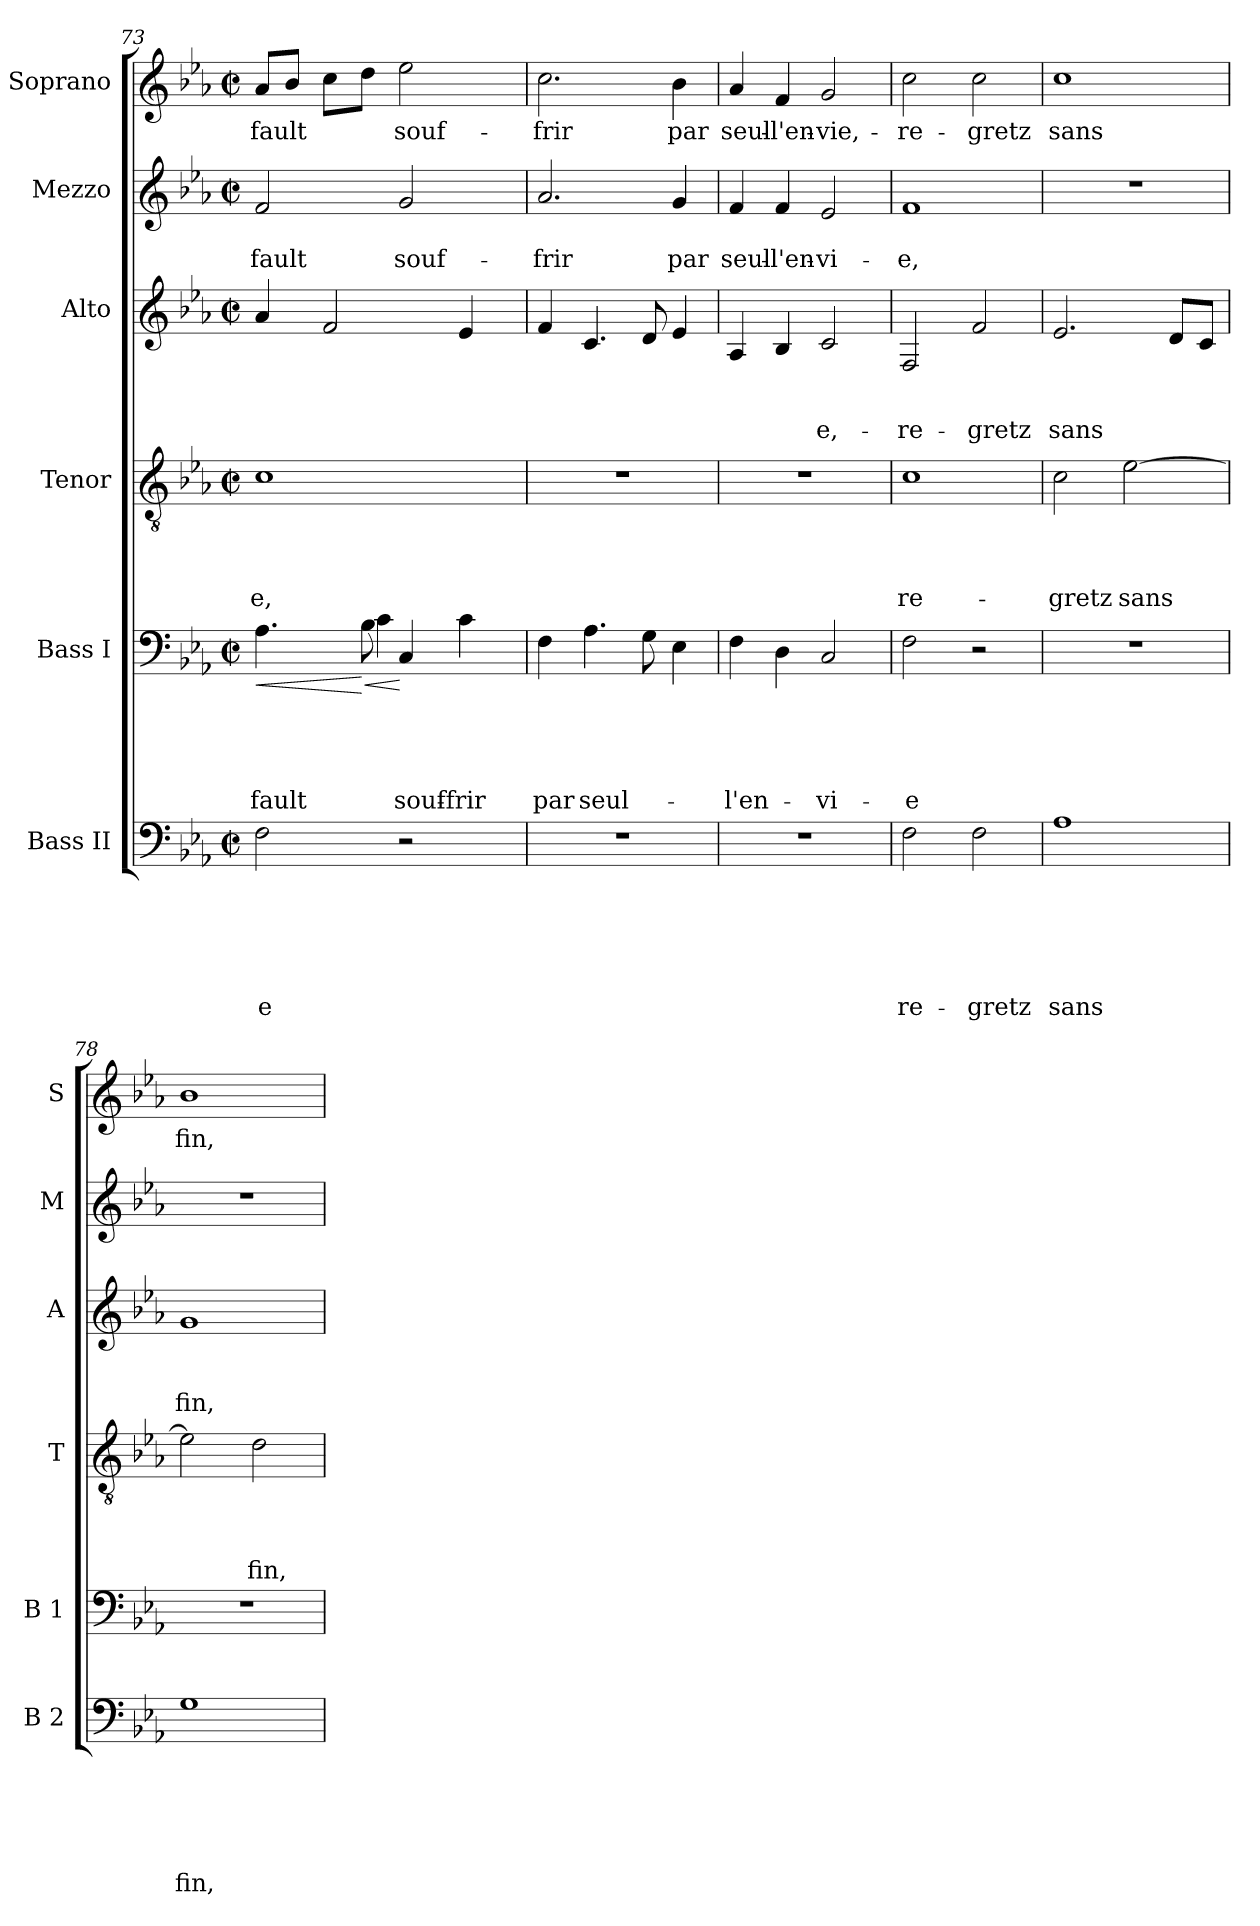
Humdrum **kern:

**kern	**text	**text	**text	**text	**text	**text	**kern	**text	**text	**text	**text	**text	**dynam	**kern	**text	**text	**text	**text	**kern	**text	**text	**text	**kern	**text	**text	**kern	**text
*part6	*part6	*part6	*part6	*part6	*part6	*part6	*part5	*part5	*part5	*part5	*part5	*part5	*part5	*part4	*part4	*part4	*part4	*part4	*part3	*part3	*part3	*part3	*part2	*part2	*part2	*part1	*part1
*staff6	*staff6	*staff6	*staff6	*staff6	*staff6	*staff6	*staff5	*staff5	*staff5	*staff5	*staff5	*staff5	*staff5	*staff4	*staff4	*staff4	*staff4	*staff4	*staff3	*staff3	*staff3	*staff3	*staff2	*staff2	*staff2	*staff1	*staff1
*I"Bass II	*	*	*	*	*	*	*I"Bass I	*	*	*	*	*	*	*I"Tenor	*	*	*	*	*I"Alto	*	*	*	*I"Mezzo	*	*	*I"Soprano	*
*I'B 2	*	*	*	*	*	*	*I'B 1	*	*	*	*	*	*	*I'T	*	*	*	*	*I'A	*	*	*	*I'M	*	*	*I'S	*
*clefF4	*	*	*	*	*	*	*clefF4	*	*	*	*	*	*	*clefGv2	*	*	*	*	*clefG2	*	*	*	*clefG2	*	*	*clefG2	*
*k[b-e-a-]	*	*	*	*	*	*	*k[b-e-a-]	*	*	*	*	*	*	*k[b-e-a-]	*	*	*	*	*k[b-e-a-]	*	*	*	*k[b-e-a-]	*	*	*k[b-e-a-]	*
*E-:	*	*	*	*	*	*	*E-:	*	*	*	*	*	*	*E-:	*	*	*	*	*E-:	*	*	*	*E-:	*	*	*E-:	*
*M2/2	*	*	*	*	*	*	*M2/2	*	*	*	*	*	*	*M2/2	*	*	*	*	*M2/2	*	*	*	*M2/2	*	*	*M2/2	*
*met(c|)	*	*	*	*	*	*	*met(c|)	*	*	*	*	*	*	*met(c|)	*	*	*	*	*met(c|)	*	*	*	*met(c|)	*	*	*met(c|)	*
=73	=73	=73	=73	=73	=73	=73	=73	=73	=73	=73	=73	=73	=73	=73	=73	=73	=73	=73	=73	=73	=73	=73	=73	=73	=73	=73	=73
!	!	!	!	!	!	!LO:LY:b	!	!	!	!	!	!LO:LY:b	!LO:HP:b	!	!	!	!	!LO:LY:b	!	!	!	!	!	!	!LO:LY:b	!	!LO:LY:b
*	*	*	*	*	*	*	*^	*	*	*	*	*	*	*	*	*	*	*	*	*	*	*	*	*	*	*	*
*	*	*	*	*	*	*	*	*^	*	*	*	*	*	*	*	*	*	*	*	*	*	*	*	*	*	*	*	*
*	*	*	*	*	*	*	*	*	*^	*	*	*	*	*	*	*	*	*	*	*	*	*	*	*	*	*	*	*	*
2F\	.	.	.	.	.	-e	8..ryy	4.A-\	4.ryy	4.ryy	.	.	.	.	fault	<	1c	.	.	.	-e,	4a-/	.	.	.	2f/	.	fault	8a-/L	fault
.	.	.	.	.	.	.	.	.	.	.	.	.	.	.	.	.	.	.	.	.	.	.	.	.	.	.	.	.	8b-/J	.
.	.	.	.	.	.	.	8ryy	.	.	.	.	.	.	.	.	.	.	.	.	.	.	.	.	.	.	.	.	.	.	.
.	.	.	.	.	.	.	.	.	.	.	.	.	.	.	.	.	.	.	.	.	.	2f/	.	.	.	.	.	.	8cc\L	.
.	.	.	.	.	.	.	32ryy	.	.	.	.	.	.	.	.	.	.	.	.	.	.	.	.	.	.	.	.	.	.	.
!	!	!	!	!	!	!	!	!	!	!	!	!	!	!	!	!LO:HP:n=1:b	!	!	!	!	!	!	!	!	!	!	!	!	!	!
.	.	.	.	.	.	.	2ryy	16.ryy	8B->\	4c\	.	.	.	.	.	[ <	.	.	.	.	.	.	.	.	.	.	.	.	8dd\J	.
.	.	.	.	.	.	.	.	2ryy	.	.	.	.	.	.	.	.	.	.	.	.	.	.	.	.	.	.	.	.	.	.
!	!	!	!	!	!	!	!	!	!	!	!	!	!	!	!LO:LY:b	!	!	!	!	!	!	!	!	!	!	!	!	!LO:LY:b	!	!LO:LY:b
2r	.	.	.	.	.	.	.	.	4C/	.	.	.	.	.	souf-	[	.	.	.	.	.	.	.	.	.	2g/	.	souf-	2ee-\	souf-
.	.	.	.	.	.	.	.	.	.	4.ryy	.	.	.	.	.	.	.	.	.	.	.	.	.	.	.	.	.	.	.	.
!	!	!	!	!	!	!	!	!	!	!	!	!	!	!	!LO:LY:b	!	!	!	!	!	!	!	!	!	!	!	!	!	!	!
.	.	.	.	.	.	.	.	.	4c\	.	.	.	.	.	-frir-	.	.	.	.	.	.	4e-/	.	.	.	.	.	.	.	.
.	.	.	.	.	.	.	8ryy	.	.	.	.	.	.	.	.	.	.	.	.	.	.	.	.	.	.	.	.	.	.	.
.	.	.	.	.	.	.	.	32ryy	.	.	.	.	.	.	.	.	.	.	.	.	.	.	.	.	.	.	.	.	.	.
*	*	*	*	*	*	*	*	*v	*v	*v	*	*	*	*	*	*	*	*	*	*	*	*	*	*	*	*	*	*	*	*
!!LO:LB:g=z
=74	=74	=74	=74	=74	=74	=74	=74	=74	=74	=74	=74	=74	=74	=74	=74	=74	=74	=74	=74	=74	=74	=74	=74	=74	=74	=74	=74	=74
!	!	!	!	!	!	!	!	!	!	!	!	!	!LO:LY:b	!	!	!	!	!	!	!	!	!	!	!	!	!LO:LY:b	!	!LO:LY:b
*	*	*	*	*	*	*	*v	*v	*	*	*	*	*	*	*	*	*	*	*	*	*	*	*	*	*	*	*	*
1r	.	.	.	.	.	.	4F\	.	.	.	.	-par	.	1r	.	.	.	.	4f/	.	.	.	2.a-/	.	-frir	2.cc\	-frir
!	!	!	!	!	!	!	!	!	!	!	!	!LO:LY:b	!	!	!	!	!	!	!	!	!	!	!	!	!	!	!
.	.	.	.	.	.	.	4.A-\	.	.	.	.	seul-	.	.	.	.	.	.	4.c/	.	.	.	.	.	.	.	.
.	.	.	.	.	.	.	8G\	.	.	.	.	.	.	.	.	.	.	.	8d/	.	.	.	.	.	.	.	.
!	!	!	!	!	!	!	!	!	!	!	!	!	!	!	!	!	!	!	!	!	!	!	!	!	!LO:LY:b	!	!LO:LY:b
.	.	.	.	.	.	.	4E-\	.	.	.	.	.	.	.	.	.	.	.	4e-/	.	.	.	4g/	.	par	4b-\	par
=75	=75	=75	=75	=75	=75	=75	=75	=75	=75	=75	=75	=75	=75	=75	=75	=75	=75	=75	=75	=75	=75	=75	=75	=75	=75	=75	=75
!	!	!	!	!	!	!	!	!	!	!	!	!LO:LY:b	!	!	!	!	!	!	!	!	!	!	!	!	!LO:LY:b	!	!LO:LY:b
1r	.	.	.	.	.	.	4F\	.	.	.	.	-l'en-	.	1r	.	.	.	.	4A-/	.	.	.	4f/	.	seul-	4a-/	seul-
!	!	!	!	!	!	!	!	!	!	!	!	!	!	!	!	!	!	!	!	!	!	!	!	!	!LO:LY:b	!	!LO:LY:b
.	.	.	.	.	.	.	4D\	.	.	.	.	.	.	.	.	.	.	.	4B-/	.	.	.	4f/	.	-l'en-	4f/	-l'en-
!	!	!	!	!	!	!	!	!	!	!	!	!LO:LY:b	!	!	!	!	!	!	!	!	!	!LO:LY:b	!	!	!LO:LY:b	!	!LO:LY:b
.	.	.	.	.	.	.	2C/	.	.	.	.	-vi-	.	.	.	.	.	.	2c/	.	.	-e,-	2e-/	.	-vi-	2g/	-vie,-
=76	=76	=76	=76	=76	=76	=76	=76	=76	=76	=76	=76	=76	=76	=76	=76	=76	=76	=76	=76	=76	=76	=76	=76	=76	=76	=76	=76
!	!	!	!	!	!	!LO:LY:b	!	!	!	!	!	!LO:LY:b	!	!	!	!	!	!LO:LY:b	!	!	!	!LO:LY:b	!	!	!LO:LY:b	!	!LO:LY:b
2F\	.	.	.	.	.	re-	2F\	.	.	.	.	-e	.	1c	.	.	.	re-	2F/	.	.	-re-	1f	.	-e,	2cc\	-re-
!	!	!	!	!	!	!LO:LY:b	!	!	!	!	!	!	!	!	!	!	!	!	!	!	!	!LO:LY:b	!	!	!	!	!LO:LY:b
2F\	.	.	.	.	.	-gretz	2r	.	.	.	.	.	.	.	.	.	.	.	2f/	.	.	-gretz	.	.	.	2cc\	-gretz
=77	=77	=77	=77	=77	=77	=77	=77	=77	=77	=77	=77	=77	=77	=77	=77	=77	=77	=77	=77	=77	=77	=77	=77	=77	=77	=77	=77
!	!	!	!	!	!	!LO:LY:b	!	!	!	!	!	!	!	!	!	!	!	!LO:LY:b	!	!	!	!LO:LY:b	!	!	!	!	!LO:LY:b
1A-	.	.	.	.	.	sans	1r	.	.	.	.	.	.	2c\	.	.	.	-gretz	2.e-/	.	.	sans	1r	.	.	1cc	sans
!	!	!	!	!	!	!	!	!	!	!	!	!	!	!	!	!	!	!LO:LY:b	!	!	!	!	!	!	!	!	!
.	.	.	.	.	.	.	.	.	.	.	.	.	.	[>2e-\	.	.	.	sans	.	.	.	.	.	.	.	.	.
.	.	.	.	.	.	.	.	.	.	.	.	.	.	.	.	.	.	.	8d/L	.	.	.	.	.	.	.	.
.	.	.	.	.	.	.	.	.	.	.	.	.	.	.	.	.	.	.	8c/J	.	.	.	.	.	.	.	.
=78	=78	=78	=78	=78	=78	=78	=78	=78	=78	=78	=78	=78	=78	=78	=78	=78	=78	=78	=78	=78	=78	=78	=78	=78	=78	=78	=78
!	!	!	!	!	!	!LO:LY:b	!	!	!	!	!	!	!	!	!	!	!	!	!	!	!	!LO:LY:b	!	!	!	!	!LO:LY:b
1G	.	.	.	.	.	fin,	1r	.	.	.	.	.	.	2e-\]	.	.	.	.	1g	.	.	fin,	1r	.	.	1b-	fin,
!	!	!	!	!	!	!	!	!	!	!	!	!	!	!	!	!	!	!LO:LY:b	!	!	!	!	!	!	!	!	!
.	.	.	.	.	.	.	.	.	.	.	.	.	.	2d\	.	.	.	fin,	.	.	.	.	.	.	.	.	.
=	=	=	=	=	=	=	=	=	=	=	=	=	=	=	=	=	=	=	=	=	=	=	=	=	=	=	=
*-	*-	*-	*-	*-	*-	*-	*-	*-	*-	*-	*-	*-	*-	*-	*-	*-	*-	*-	*-	*-	*-	*-	*-	*-	*-	*-	*-
